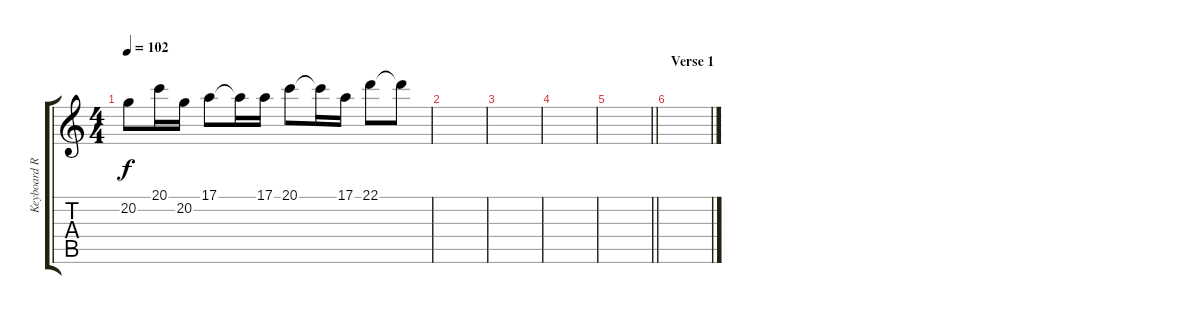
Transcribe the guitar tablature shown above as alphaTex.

\track ("Keyboard Right" "Keyboard R") {instrument acousticgrandpiano}
\staff {score tabs}
\tuning (E4 B3 G3 D3 A2 E2) {hide}
\ts (4 4)
\tempo 102
\clef g2
\ks c
20.2.8{dy f} 20.1{t}.16 20.2.16 17.1.8 17.1{t}.16 17.1.16 20.1.8 20.1{t}.16 17.1.16 22.1.8 22.1{t}.8 |
|
|
|
\barLineRight lightlight
|
\section ("" "Verse 1")
